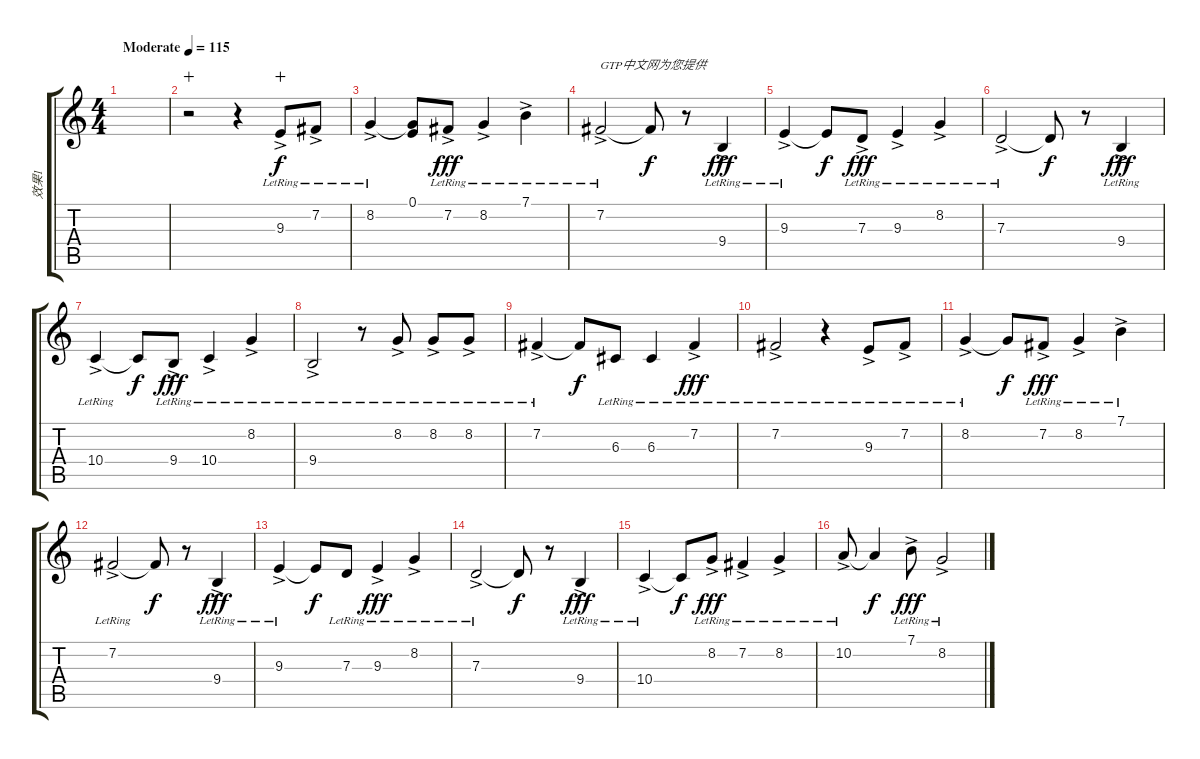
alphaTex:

\track ("效果1" "效果1") {instrument fx1rain}
\staff {score tabs}
\tuning (E4 B3 G3 D3 A2 E2) {hide}
\ts (4 4)
\tempo (115 "Moderate")
\clef g2
\ks c
|
r.2{wahc} r.4 9.3{ac lr}.8{wahc} 7.2{ac lr}.8 |
8.2{ac lr}.4 (0.1 8.2{t}).8{dy f} 7.2{ac lr}.8{dy fff} 8.2{ac lr}.4 7.1{ac lr}.4 |
7.2{ac lr}.2{txt "GTP中文网为您提供"} 7.2{t}.8{dy f} r.8 9.4{ac lr}.4{dy fff} |
9.3{ac lr}.4 9.3{t}.8{dy f} 7.3{ac lr}.8{dy fff} 9.3{ac lr}.4 8.2{ac lr}.4 |
7.3{ac lr}.2 7.3{t}.8{dy f} r.8 9.4{ac lr}.4{dy fff} |
10.4{ac lr}.4 10.4{t}.8{dy f} 9.4{ac lr}.8{dy fff} 10.4{ac lr}.4 8.2{ac lr}.4 |
9.4{ac lr}.2 r.8 8.2{ac lr}.8 8.2{ac lr}.8 8.2{ac lr}.8 |
7.2{ac lr}.4 7.2{t}.8{dy f} 6.3{lr}.8 6.3{lr}.4 7.2{ac lr}.4{dy fff} |
7.2{ac lr}.2 r.4 9.3{ac lr}.8 7.2{ac lr}.8 |
8.2{ac lr}.4 8.2{t}.8{dy f} 7.2{ac lr}.8{dy fff} 8.2{ac lr}.4 7.1{ac lr}.4 |
7.2{ac lr}.2 7.2{t}.8{dy f} r.8 9.4{ac lr}.4{dy fff} |
9.3{ac lr}.4 9.3{t}.8{dy f} 7.3{lr}.8 9.3{ac lr}.4{dy fff} 8.2{ac lr}.4 |
7.3{ac lr}.2 7.3{t}.8{dy f} r.8 9.4{ac lr}.4{dy fff} |
10.4{ac lr}.4 10.4{t}.8{dy f} 8.2{ac lr}.8{dy fff} 7.2{ac lr}.4 8.2{ac lr}.4 |
10.2{ac lr}.8 10.2{t}.4{dy f} 7.1{ac lr}.8{dy fff} 8.2{ac lr}.2
